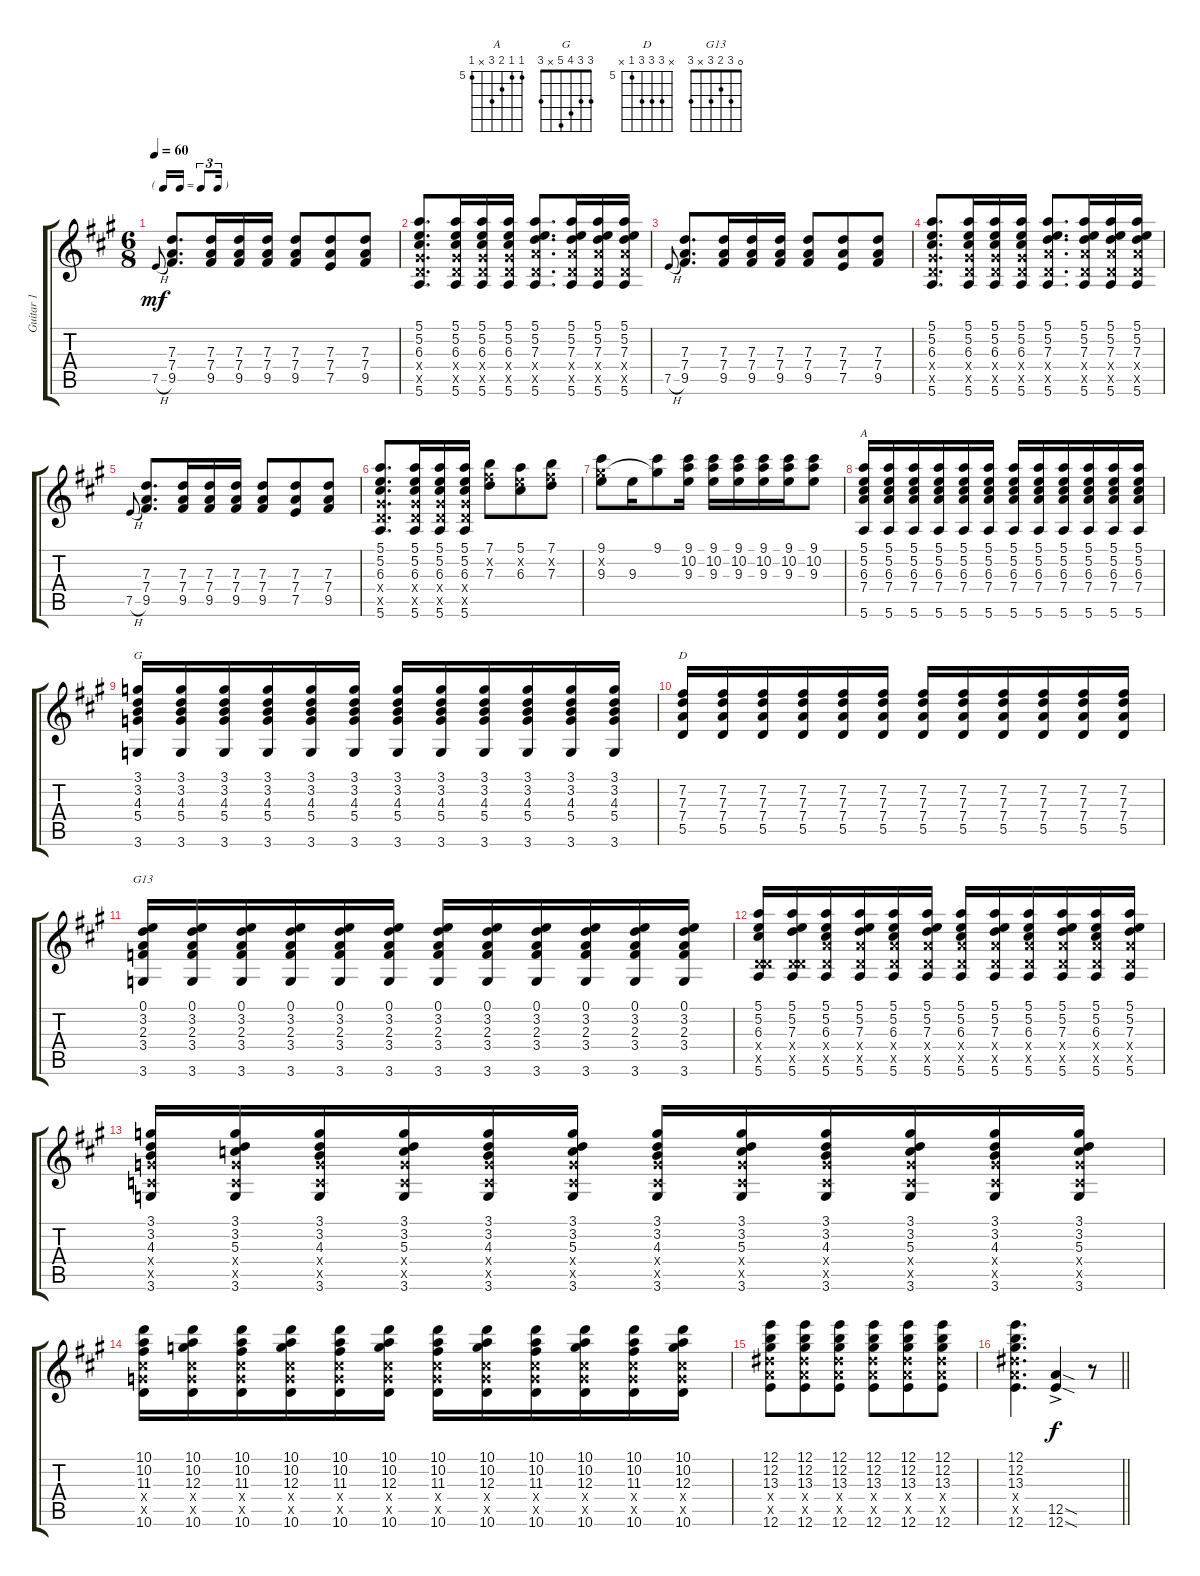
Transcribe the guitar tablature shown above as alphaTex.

\track ("Guitar 1" "Guitar 1") {instrument electricguitarclean}
\staff {score tabs}
\tuning (E4 B3 G3 D3 A2 E2) {hide}
\chord ("A" 5 5 6 7 x 5) {firstfret 5}
\chord ("G" 3 3 4 5 x 3)
\chord ("D" x 7 7 7 5 x) {firstfret 5}
\chord ("G13" 0 3 2 3 x 3)
\ts (6 8)
\tf triplet16th
\tempo 60
\clef g2
\ks a
7.5{h}.8{gr onbeat dy mf} (7.3 7.4 9.5).8{d} (7.3 7.4 9.5).16 (7.3 7.4 9.5).16 (7.3 7.4 9.5).16 (7.3 7.4 9.5).8 (7.3 7.4 7.5).8 (7.3 7.4 9.5).8 |
(5.1 5.2 6.3 6.4{x} 5.5{x} 5.6).8{d} (5.1 5.2 6.3 6.4{x} 5.5{x} 5.6).16 (5.1 5.2 6.3 6.4{x} 5.5{x} 5.6).16 (5.1 5.2 6.3 6.4{x} 5.5{x} 5.6).16 (5.1 5.2 7.3 7.4{x} 5.5{x} 5.6).8{d} (5.1 5.2 7.3 7.4{x} 5.5{x} 5.6).16 (5.1 5.2 7.3 7.4{x} 5.5{x} 5.6).16 (5.1 5.2 7.3 7.4{x} 5.5{x} 5.6).16 |
7.5{h}.8{gr onbeat} (7.3 7.4 9.5).8{d} (7.3 7.4 9.5).16 (7.3 7.4 9.5).16 (7.3 7.4 9.5).16 (7.3 7.4 9.5).8 (7.3 7.4 7.5).8 (7.3 7.4 9.5).8 |
(5.1 5.2 6.3 6.4{x} 5.5{x} 5.6).8{d} (5.1 5.2 6.3 6.4{x} 5.5{x} 5.6).16 (5.1 5.2 6.3 6.4{x} 5.5{x} 5.6).16 (5.1 5.2 6.3 6.4{x} 5.5{x} 5.6).16 (5.1 5.2 7.3 7.4{x} 5.5{x} 5.6).8{d} (5.1 5.2 7.3 7.4{x} 5.5{x} 5.6).16 (5.1 5.2 7.3 7.4{x} 5.5{x} 5.6).16 (5.1 5.2 7.3 7.4{x} 5.5{x} 5.6).16 |
7.5{h}.8{gr onbeat} (7.3 7.4 9.5).8{d} (7.3 7.4 9.5).16 (7.3 7.4 9.5).16 (7.3 7.4 9.5).16 (7.3 7.4 9.5).8 (7.3 7.4 7.5).8 (7.3 7.4 9.5).8 |
(5.1 5.2 6.3 6.4{x} 5.5{x} 5.6).8{d} (5.1 5.2 6.3 6.4{x} 5.5{x} 5.6).16 (5.1 5.2 6.3 6.4{x} 5.5{x} 5.6).16 (5.1 5.2 6.3 6.4{x} 5.5{x} 5.6).16 (7.1 7.2{x} 7.3).8 (5.1 5.2{x} 6.3).8 (7.1 7.2{x} 7.3).8 |
(9.1 9.2{x} 9.3).8 9.3.16 (9.1 9.2{t}).8 (9.1 10.2 9.3).16 (9.1 10.2 9.3).16 (9.1 10.2 9.3).16 (9.1 10.2 9.3).16 (9.1 10.2 9.3).16 (9.1 10.2 9.3).8 |
(5.1 5.2 6.3 7.4 5.6).16{ch "A"} (5.1 5.2 6.3 7.4 5.6).16 (5.1 5.2 6.3 7.4 5.6).16 (5.1 5.2 6.3 7.4 5.6).16 (5.1 5.2 6.3 7.4 5.6).16 (5.1 5.2 6.3 7.4 5.6).16 (5.1 5.2 6.3 7.4 5.6).16 (5.1 5.2 6.3 7.4 5.6).16 (5.1 5.2 6.3 7.4 5.6).16 (5.1 5.2 6.3 7.4 5.6).16 (5.1 5.2 6.3 7.4 5.6).16 (5.1 5.2 6.3 7.4 5.6).16 |
(3.1 3.2 4.3 5.4 3.6).16{ch "G"} (3.1 3.2 4.3 5.4 3.6).16 (3.1 3.2 4.3 5.4 3.6).16 (3.1 3.2 4.3 5.4 3.6).16 (3.1 3.2 4.3 5.4 3.6).16 (3.1 3.2 4.3 5.4 3.6).16 (3.1 3.2 4.3 5.4 3.6).16 (3.1 3.2 4.3 5.4 3.6).16 (3.1 3.2 4.3 5.4 3.6).16 (3.1 3.2 4.3 5.4 3.6).16 (3.1 3.2 4.3 5.4 3.6).16 (3.1 3.2 4.3 5.4 3.6).16 |
(7.2 7.3 7.4 5.5).16{ch "D"} (7.2 7.3 7.4 5.5).16 (7.2 7.3 7.4 5.5).16 (7.2 7.3 7.4 5.5).16 (7.2 7.3 7.4 5.5).16 (7.2 7.3 7.4 5.5).16 (7.2 7.3 7.4 5.5).16 (7.2 7.3 7.4 5.5).16 (7.2 7.3 7.4 5.5).16 (7.2 7.3 7.4 5.5).16 (7.2 7.3 7.4 5.5).16 (7.2 7.3 7.4 5.5).16 |
(0.1 3.2 2.3 3.4 3.6).16{ch "G13"} (0.1 3.2 2.3 3.4 3.6).16 (0.1 3.2 2.3 3.4 3.6).16 (0.1 3.2 2.3 3.4 3.6).16 (0.1 3.2 2.3 3.4 3.6).16 (0.1 3.2 2.3 3.4 3.6).16 (0.1 3.2 2.3 3.4 3.6).16 (0.1 3.2 2.3 3.4 3.6).16 (0.1 3.2 2.3 3.4 3.6).16 (0.1 3.2 2.3 3.4 3.6).16 (0.1 3.2 2.3 3.4 3.6).16 (0.1 3.2 2.3 3.4 3.6).16 |
(5.1 5.2 6.3 0.4{x} 5.5{x} 5.6).16 (5.1 5.2 7.3 0.4{x} 5.5{x} 5.6).16 (5.1 5.2 6.3 7.4{x} 5.5{x} 5.6).16 (5.1 5.2 7.3 7.4{x} 5.5{x} 5.6).16 (5.1 5.2 6.3 7.4{x} 5.5{x} 5.6).16 (5.1 5.2 7.3 7.4{x} 5.5{x} 5.6).16 (5.1 5.2 6.3 7.4{x} 5.5{x} 5.6).16 (5.1 5.2 7.3 7.4{x} 5.5{x} 5.6).16 (5.1 5.2 6.3 7.4{x} 5.5{x} 5.6).16 (5.1 5.2 7.3 7.4{x} 5.5{x} 5.6).16 (5.1 5.2 6.3 7.4{x} 5.5{x} 5.6).16 (5.1 5.2 7.3 7.4{x} 5.5{x} 5.6).16 |
(3.1 3.2 4.3 5.4{x} 3.5{x} 3.6).16 (3.1 3.2 5.3 5.4{x} 3.5{x} 3.6).16 (3.1 3.2 4.3 5.4{x} 3.5{x} 3.6).16 (3.1 3.2 5.3 5.4{x} 3.5{x} 3.6).16 (3.1 3.2 4.3 5.4{x} 3.5{x} 3.6).16 (3.1 3.2 5.3 5.4{x} 3.5{x} 3.6).16 (3.1 3.2 4.3 5.4{x} 3.5{x} 3.6).16 (3.1 3.2 5.3 5.4{x} 3.5{x} 3.6).16 (3.1 3.2 4.3 5.4{x} 3.5{x} 3.6).16 (3.1 3.2 5.3 5.4{x} 3.5{x} 3.6).16 (3.1 3.2 4.3 5.4{x} 3.5{x} 3.6).16 (3.1 3.2 5.3 5.4{x} 3.5{x} 3.6).16 |
(10.1 10.2 11.3 11.4{x} 10.5{x} 10.6).16 (10.1 10.2 12.3 11.4{x} 10.5{x} 10.6).16 (10.1 10.2 11.3 11.4{x} 10.5{x} 10.6).16 (10.1 10.2 12.3 11.4{x} 10.5{x} 10.6).16 (10.1 10.2 11.3 11.4{x} 10.5{x} 10.6).16 (10.1 10.2 12.3 11.4{x} 10.5{x} 10.6).16 (10.1 10.2 11.3 11.4{x} 10.5{x} 10.6).16 (10.1 10.2 12.3 11.4{x} 10.5{x} 10.6).16 (10.1 10.2 11.3 11.4{x} 10.5{x} 10.6).16 (10.1 10.2 12.3 11.4{x} 10.5{x} 10.6).16 (10.1 10.2 11.3 11.4{x} 10.5{x} 10.6).16 (10.1 10.2 12.3 11.4{x} 10.5{x} 10.6).16 |
(12.1 12.2 13.3 13.4{x} 12.5{x} 12.6).8 (12.1 12.2 13.3 13.4{x} 12.5{x} 12.6).8 (12.1 12.2 13.3 13.4{x} 12.5{x} 12.6).8 (12.1 12.2 13.3 13.4{x} 12.5{x} 12.6).8 (12.1 12.2 13.3 13.4{x} 12.5{x} 12.6).8 (12.1 12.2 13.3 13.4{x} 12.5{x} 12.6).8 |
\barLineRight lightlight
(12.1 12.2 13.3 13.4{x} 12.5{x} 12.6).4{d} (12.5{sod ac} 12.6{sod ac}).4{dy f} r.8
